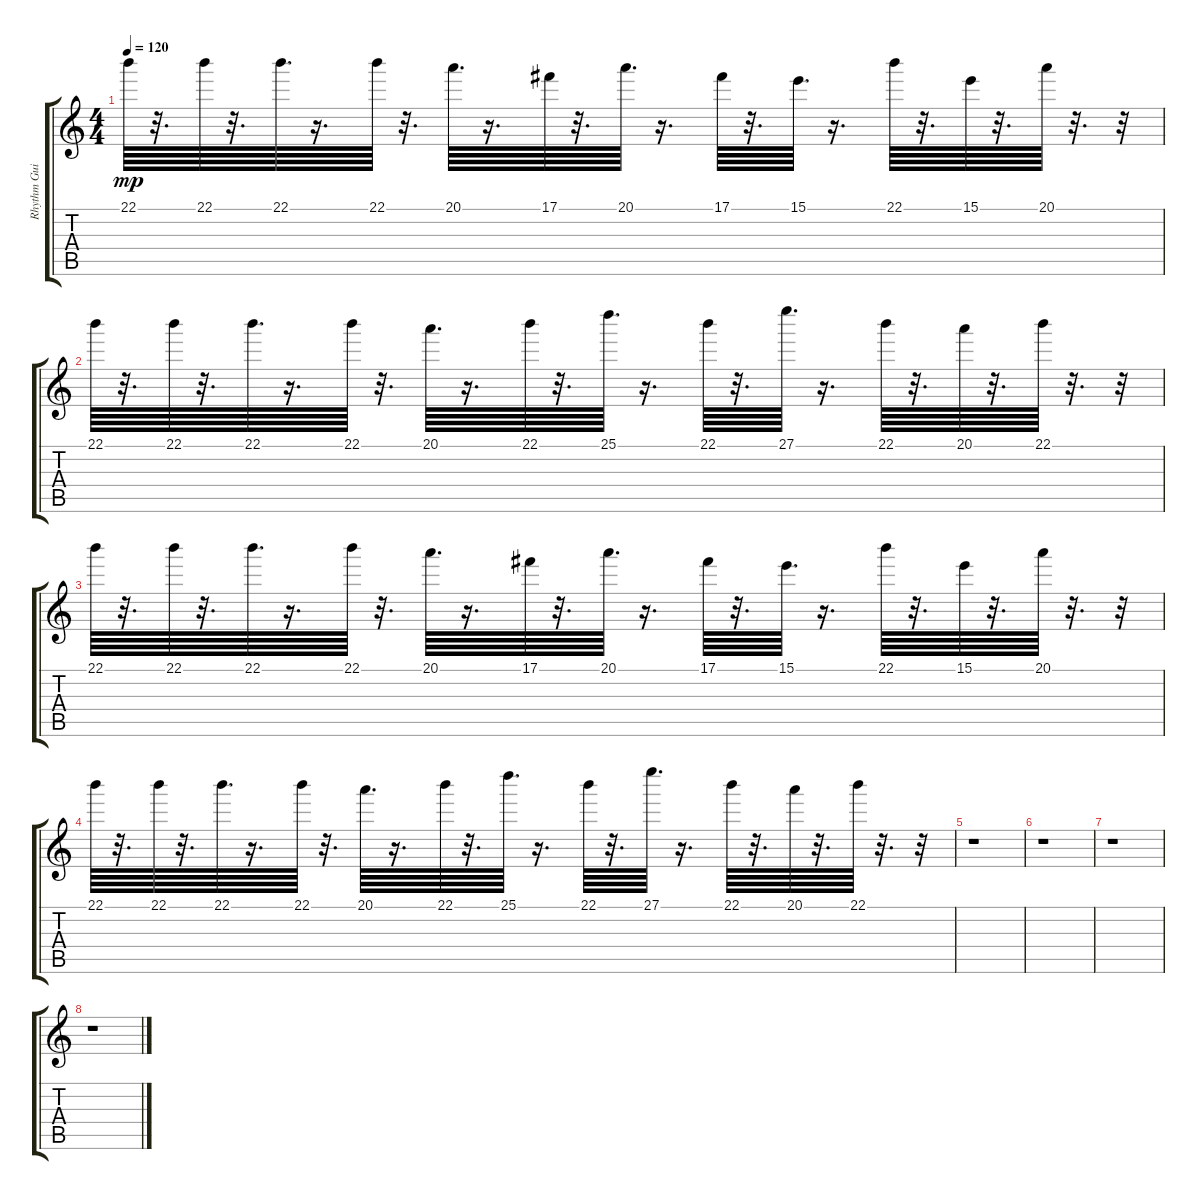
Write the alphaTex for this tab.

\track ("Rhythm Guitar" "Rhythm Gui") {instrument distortionguitar}
\staff {score tabs}
\tuning (Db4 Bb3 G3 E3 Db3 Bb2) {hide}
\ts (4 4)
\tempo 120
\clef g2
\ks c
22.1.64{dy mp} r.32{d} 22.1.64 r.32{d} 22.1.64{d} r.16{d} 22.1.64 r.32{d} 20.1.64{d} r.16{d} 17.1.64 r.32{d} 20.1.64{d} r.16{d} 17.1.64 r.32{d} 15.1.64{d} r.16{d} 22.1.64 r.32{d} 15.1.64 r.32{d} 20.1.64 r.32{d} r.32 |
22.1.64 r.32{d} 22.1.64 r.32{d} 22.1.64{d} r.16{d} 22.1.64 r.32{d} 20.1.64{d} r.16{d} 22.1.64 r.32{d} 25.1.64{d} r.16{d} 22.1.64 r.32{d} 27.1.64{d} r.16{d} 22.1.64 r.32{d} 20.1.64 r.32{d} 22.1.64 r.32{d} r.32 |
22.1.64 r.32{d} 22.1.64 r.32{d} 22.1.64{d} r.16{d} 22.1.64 r.32{d} 20.1.64{d} r.16{d} 17.1.64 r.32{d} 20.1.64{d} r.16{d} 17.1.64 r.32{d} 15.1.64{d} r.16{d} 22.1.64 r.32{d} 15.1.64 r.32{d} 20.1.64 r.32{d} r.32 |
22.1.64 r.32{d} 22.1.64 r.32{d} 22.1.64{d} r.16{d} 22.1.64 r.32{d} 20.1.64{d} r.16{d} 22.1.64 r.32{d} 25.1.64{d} r.16{d} 22.1.64 r.32{d} 27.1.64{d} r.16{d} 22.1.64 r.32{d} 20.1.64 r.32{d} 22.1.64 r.32{d} r.32 |
r.1 |
r.1 |
r.1 |
r.1
